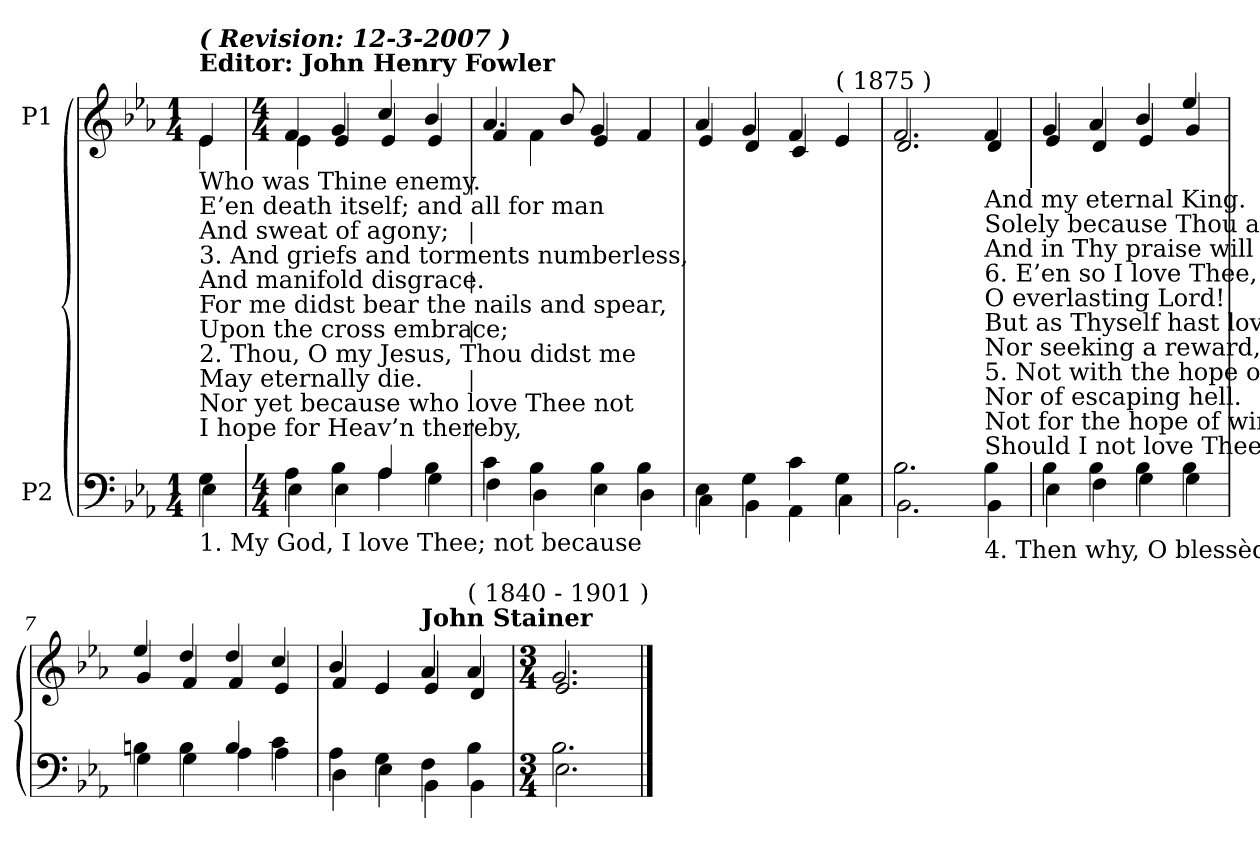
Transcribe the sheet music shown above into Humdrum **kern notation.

**kern	**kern
*part2	*part1
*staff2	*staff1
*I"P2	*I"P1
!!LO:PB:g=z
*clefF4	*clefG2
*k[b-e-a-]	*k[b-e-a-]
*E-:	*E-:
*M1/4	*M1/4
*MM112	*MM112
=1	=1
*^	*^
!	!	!LO:TX:a:B:t=Editor&colon; John Henry Fowler	!
!	!	!LO:TX:a:Bi:t=( Revision&colon; 12-3-2007 )	!
!LO:TX:b:t=1.  My God, I love Thee; not because	!	!	!
!LO:TX:t=I hope for Heav’n thereby,	!	!	!
!LO:TX:t=Nor yet because who love Thee not	!	!	!
!LO:TX:t=May eternally die.	!	!	!
!LO:TX:t=2.  Thou, O my Jesus, Thou didst me	!	!	!
!LO:TX:t=Upon the cross embrace;	!	!	!
!LO:TX:t=For me didst bear the nails and spear,	!	!	!
!LO:TX:t=And manifold disgrace.	!	!	!
!LO:TX:t=3.  And griefs and torments numberless,	!	!	!
!LO:TX:t=And sweat of agony;	!	!	!
!LO:TX:t=E’en death itself; and all for man	!	!	!
!LO:TX:t=Who was Thine enemy.	!	!	!
4Gi\	4E-i\	4e-i/	4e-i\
=2	=2	=2	=2
*M4/4	*	*M4/4	*
4A-i\	4E-i\	4fi/	4e-i\
4B-i\	4E-i\	4gi/	4e-i/
4A-i/	4A-i\	4cci/	4e-i/
4B-i\	4Gi\	4b-i/	4e-i/
=3	=3	=3	=3
4ci\	4Fi\	4.a-i/	4fi/
4B-i\	4Di\	.	4fi\
.	.	8b-i/	.
4B-i\	4E-i\	4gi/	4e-i/
4B-i\	4Di\	4fi/	4fi/
=4	=4	=4	=4
4E-i\	4Ci\	4a-i/	4e-i/
4Gi\	4BB-i\	4gi/	4di/
4ci\	4AA-i\	4fi/	4ci/
!	!	!LO:TX:a:t=( 1875 )	!
4Gi\	4Ci\	4e-i/	4e-i/
=5	=5	=5	=5
2.B-i\	2.BB-i\	2.fi/	2.di/
!LO:TX:b:t=4.  Then why, O blessèd Jesus Christ	!	!	!
!LO:TX:t=Should I not love Thee well?	!	!	!
!LO:TX:t=Not for the hope of winning Heaven,	!	!	!
!LO:TX:t=Nor of escaping hell.	!	!	!
!LO:TX:t=5.  Not with the hope of gaining aught,	!	!	!
!LO:TX:t=Nor seeking a reward,	!	!	!
!LO:TX:t=But as Thyself hast lovèd me,	!	!	!
!LO:TX:t=O everlasting Lord!	!	!	!
!LO:TX:t=6.  E’en so I love Thee, and will love,	!	!	!
!LO:TX:t=And in Thy praise will sing,	!	!	!
!LO:TX:t=Solely because Thou art my God,	!	!	!
!LO:TX:t=And my eternal King.	!	!	!
4B-i\	4BB-i\	4fi/	4di/
=6	=6	=6	=6
4B-i\	4E-i\	4gi/	4e-i/
4B-i\	4Fi\	4a-i/	4di/
4B-i\	4Gi\	4b-i/	4e-i/
4B-i\	4Gi\	4ee-i/	4gi/
=7	=7	=7	=7
4Bni\	4Gi\	4ee-i/	4gi/
4Bi\	4Gi\	4ddi/	4fi/
4Bi/	4A-i\	4ddi/	4fi/
4ci\	4A-i\	4cci/	4e-i/
=8	=8	=8	=8
4A-i\	4Di\	4b-i/	4fi/
4Gi\	4E-i\	4e-i/	4e-i/
!	!	!LO:TX:a:B:t=John Stainer	!
4Fi\	4BB-i\	4a-i/	4e-i/
!	!	!LO:TX:a:t=( 1840 - 1901 )	!
4B-i\	4BB-i\	4a-i/	4di/
=9	=9	=9	=9
*M3/4	*	*M3/4	*
2.B-i\	2.E-i\	2.gi/	2.e-i/
*v	*v	*	*
*	*v	*v
==	==
*-	*-
